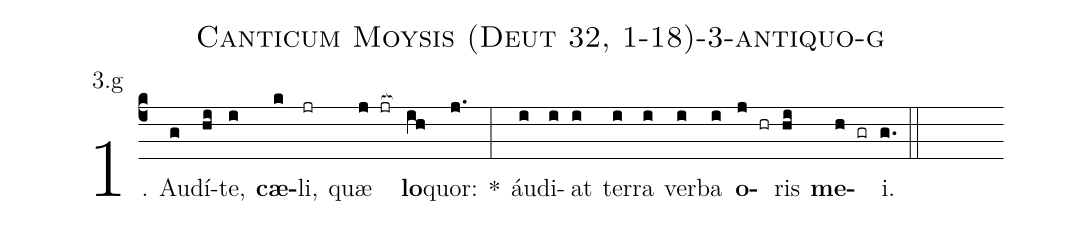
name: Canticum Moysis (Deut 32, 1-18)-3-antiquo-g;
annotation: 3.g;
%%
(c4)1. Au(g)dí(hi)te,(i) <b>cæ</b>(k)li,(jr) quæ(j jr[ocb:1{]) <b>lo</b>(ih[ocb:0}])quor:(j.) *(:) áu(i)di(i)at(i) ter(i)ra(i) ver(i)ba(i) <b>o</b>(j hr)ris(hi) <b>me</b>(h gr)i.(g.) (::)
